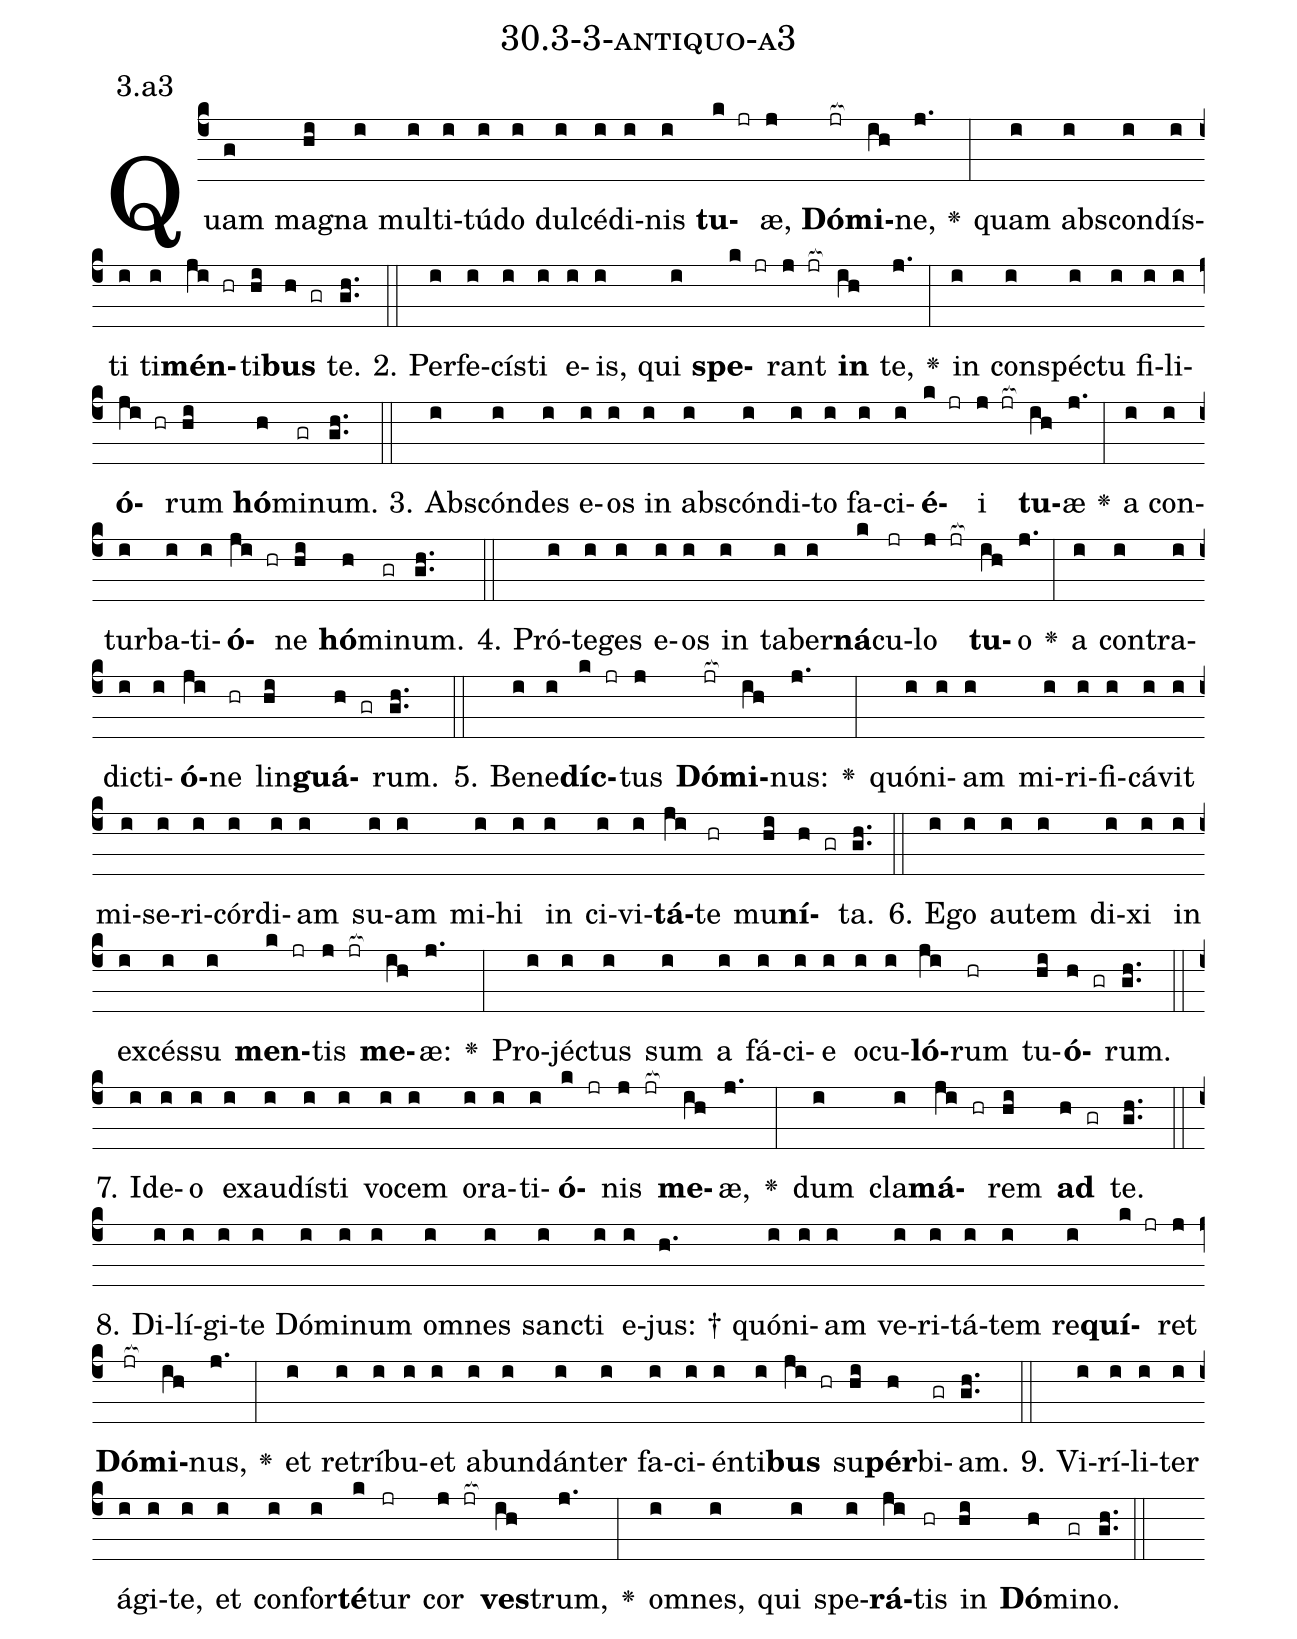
name: 30.3-3-antiquo-a3;
annotation: 3.a3;
%%
(c4)Quam(g) ma(hi)gna(i) mul(i)ti(i)tú(i)do(i) dul(i)cé(i)di(i)nis(i) <b>tu</b>(k jr)æ,(j) <b>Dó</b>(jr[ocb:1{])<b>mi</b>(ih[ocb:0}])ne,(j.) <v>\greheightstar</v>(:) quam(i) abs(i)con(i)dís(i)ti(i) ti(i)<b>mén</b>(ji hr)ti(hi)<b>bus</b>(h gr) te.(gh..) (::)
2. Per(i)fe(i)cís(i)ti(i) e(i)is,(i) qui(i) <b>spe</b>(k jr)rant(j jr[ocb:1{]) <b>in</b>(ih[ocb:0}]) te,(j.) <v>\greheightstar</v>(:) in(i) con(i)spéc(i)tu(i) fi(i)li(i)<b>ó</b>(ji hr)rum(hi) <b>hó</b>(h)mi(gr)num.(gh..) (::)
3. Abs(i)cón(i)des(i) e(i)os(i) in(i) abs(i)cón(i)di(i)to(i) fa(i)ci(i)<b>é</b>(k jr)i(j jr[ocb:1{]) <b>tu</b>(ih[ocb:0}])æ(j.) <v>\greheightstar</v>(:) a(i) con(i)tur(i)ba(i)ti(i)<b>ó</b>(ji hr)ne(hi) <b>hó</b>(h)mi(gr)num.(gh..) (::)
4. Pró(i)te(i)ges(i) e(i)os(i) in(i) ta(i)ber(i)<b>ná</b>(k)cu(jr)lo(j jr[ocb:1{]) <b>tu</b>(ih[ocb:0}])o(j.) <v>\greheightstar</v>(:) a(i) con(i)tra(i)dic(i)ti(i)<b>ó</b>(ji)ne(hr) lin(hi)<b>guá</b>(h gr)rum.(gh..) (::)
5. Be(i)ne(i)<b>díc</b>(k jr)tus(j) <b>Dó</b>(jr[ocb:1{])<b>mi</b>(ih[ocb:0}])nus:(j.) <v>\greheightstar</v>(:) quón(i)i(i)am(i) mi(i)ri(i)fi(i)cá(i)vit(i) mi(i)se(i)ri(i)cór(i)di(i)am(i) su(i)am(i) mi(i)hi(i) in(i) ci(i)vi(i)<b>tá</b>(ji)te(hr) mu(hi)<b>ní</b>(h gr)ta.(gh..) (::)
6. E(i)go(i) au(i)tem(i) di(i)xi(i) in(i) ex(i)cés(i)su(i) <b>men</b>(k jr)tis(j jr[ocb:1{]) <b>me</b>(ih[ocb:0}])æ:(j.) <v>\greheightstar</v>(:) Pro(i)jéc(i)tus(i) sum(i) a(i) fá(i)ci(i)e(i) o(i)cu(i)<b>ló</b>(ji)rum(hr) tu(hi)<b>ó</b>(h gr)rum.(gh..) (::)
7. Id(i)e(i)o(i) ex(i)au(i)dís(i)ti(i) vo(i)cem(i) o(i)ra(i)ti(i)<b>ó</b>(k jr)nis(j jr[ocb:1{]) <b>me</b>(ih[ocb:0}])æ,(j.) <v>\greheightstar</v>(:) dum(i) cla(i)<b>má</b>(ji hr)rem(hi) <b>ad</b>(h gr) te.(gh..) (::)
8. Di(i)lí(i)gi(i)te(i) Dó(i)mi(i)num(i) om(i)nes(i) sanc(i)ti(i) e(i)jus: †(h.) quón(i)i(i)am(i) ve(i)ri(i)tá(i)tem(i) re(i)<b>quí</b>(k jr)ret(j) <b>Dó</b>(jr[ocb:1{])<b>mi</b>(ih[ocb:0}])nus,(j.) <v>\greheightstar</v>(:) et(i) re(i)trí(i)bu(i)et(i) ab(i)un(i)dán(i)ter(i) fa(i)ci(i)én(i)ti(i)<b>bus</b>(ji hr) su(hi)<b>pér</b>(h)bi(gr)am.(gh..) (::)
9. Vi(i)rí(i)li(i)ter(i) á(i)gi(i)te,(i) et(i) con(i)for(i)<b>té</b>(k)tur(jr) cor(j jr[ocb:1{]) <b>ves</b>(ih[ocb:0}])trum,(j.) <v>\greheightstar</v>(:) om(i)nes,(i) qui(i) spe(i)<b>rá</b>(ji)tis(hr) in(hi) <b>Dó</b>(h)mi(gr)no.(gh..) (::)
